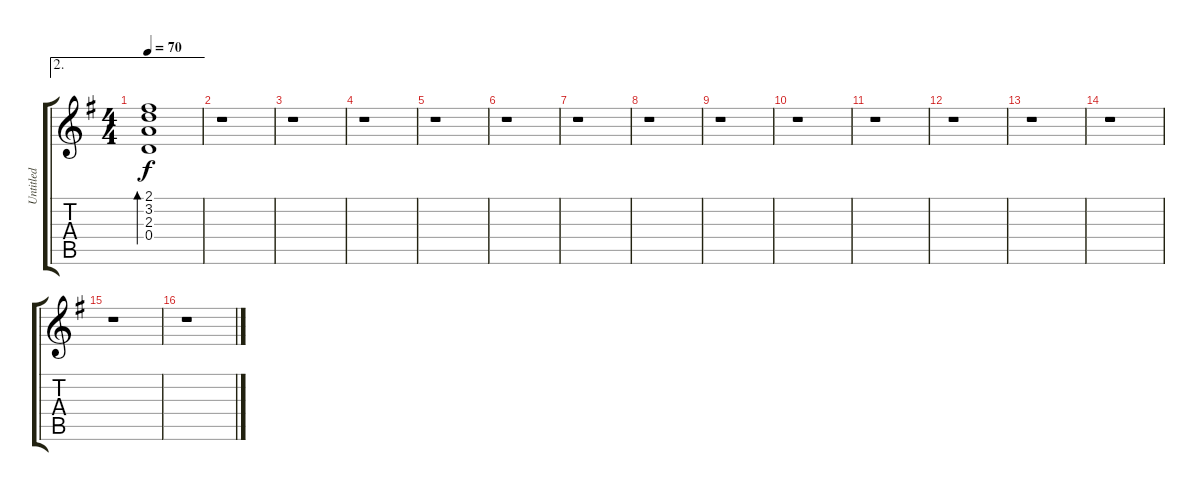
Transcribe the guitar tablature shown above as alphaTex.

\track ("Untitled" "Untitled") {instrument acousticguitarnylon}
\staff {score tabs}
\tuning (E4 B3 G3 D3 A2 E2) {hide}
\ae 2
\ts (4 4)
\tempo 70
\clef g2
\ks g
(2.1 3.2 2.3 0.4).1{bd 30 dy f} |
r.1 |
r.1 |
r.1 |
r.1 |
r.1 |
r.1 |
r.1 |
r.1 |
r.1 |
r.1 |
r.1 |
r.1 |
r.1 |
r.1 |
r.1
